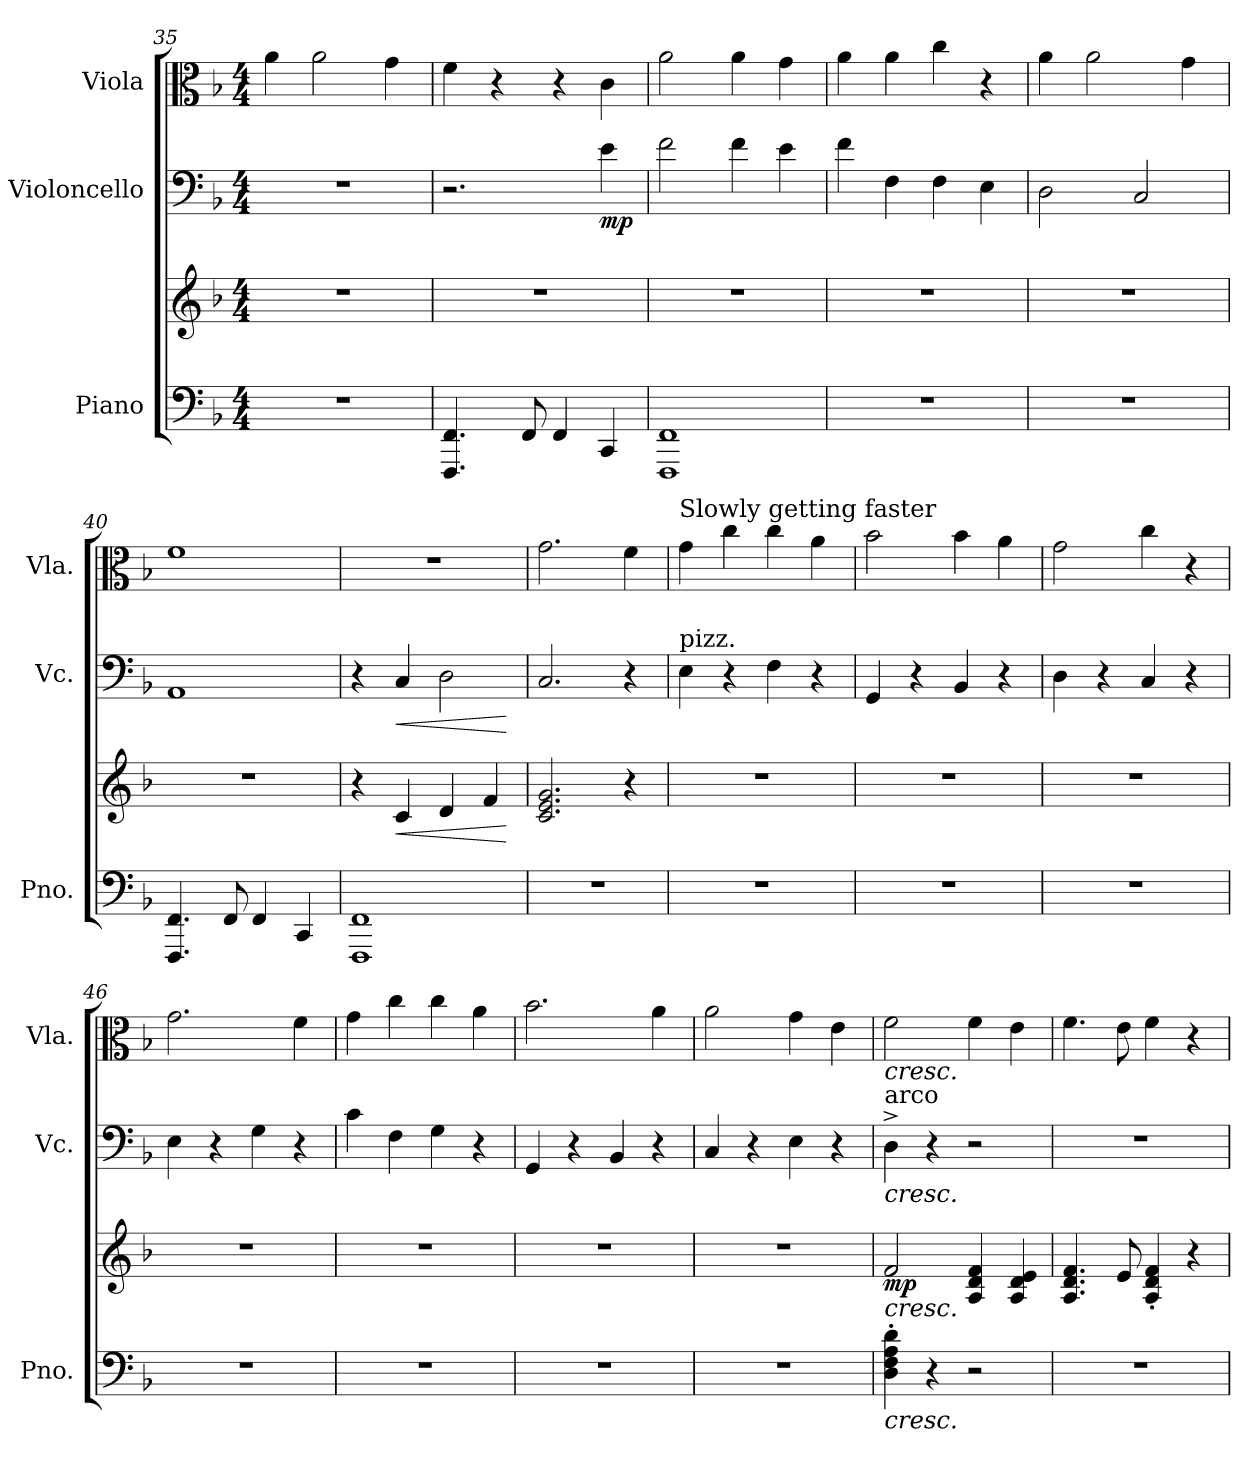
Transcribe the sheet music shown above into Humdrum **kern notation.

**kern	**kern	**dynam	**kern	**dynam	**kern
*part3	*part3	*part3	*part2	*part2	*part1
*staff4	*staff3	*staff3/4	*staff2	*staff2	*staff1
*I"Piano	*	*	*I"Violoncello	*	*I"Viola
*I'Pno.	*	*	*I'Vc.	*	*I'Vla.
*clefF4	*clefG2	*	*clefF4	*	*clefC3
*k[b-]	*k[b-]	*	*k[b-]	*	*k[b-]
*M4/4	*M4/4	*	*M4/4	*	*M4/4
=35	=35	=35	=35	=35	=35
1r	1r	.	1r	.	4a\
.	.	.	.	.	2a\
.	.	.	.	.	4g\
=36	=36	=36	=36	=36	=36
4.FFF/ 4.FF/	1r	.	2.r	.	4f\
.	.	.	.	.	4r
8FF/	.	.	.	.	.
4FF/	.	.	.	.	4r
!	!	!	!	!LO:DY:b	!
4CC/	.	.	4e\	mp	4c\
!!LO:LB:g=z
=37	=37	=37	=37	=37	=37
1FFF 1FF	1r	.	2f\	.	2a\
.	.	.	4f\	.	4a\
.	.	.	4e\	.	4g\
=38	=38	=38	=38	=38	=38
1r	1r	.	4f\	.	4a\
.	.	.	4F\	.	4a\
.	.	.	4F\	.	4cc\
.	.	.	4E\	.	4r
=39	=39	=39	=39	=39	=39
1r	1r	.	2D\	.	4a\
.	.	.	.	.	2a\
.	.	.	2C/	.	.
.	.	.	.	.	4g\
=40	=40	=40	=40	=40	=40
4.FFF/ 4.FF/	1r	.	1AA	.	1f
8FF/	.	.	.	.	.
4FF/	.	.	.	.	.
4CC/	.	.	.	.	.
=41	=41	=41	=41	=41	=41
1FFF 1FF	4r	.	4r	.	1r
!	!	!LO:HP:b	!	!LO:HP:b	!
.	4c/	<	4C/	<	.
.	4d/	.	2D\	.	.
.	4f/	.	.	.	.
.	.	[	.	[	.
=42	=42	=42	=42	=42	=42
*	*	*	*	*	*MM165
1r	2.c/ 2.e/ 2.g/	.	2.C/	.	2.g\
.	4r	.	4r	.	4f\
=43	=43	=43	=43	=43	=43
!	!	!	!	!	!LO:TX:a:t=Slowly getting faster
!	!	!	!LO:TX:a:t=pizz.	!	!
1r	1r	.	4E\	.	4g\
.	.	.	4r	.	4cc\
.	.	.	4F\	.	4cc\
.	.	.	4r	.	4a\
=44	=44	=44	=44	=44	=44
1r	1r	.	4GG/	.	2b-\
.	.	.	4r	.	.
.	.	.	4BB-/	.	4b-\
.	.	.	4r	.	4a\
=45	=45	=45	=45	=45	=45
1r	1r	.	4D\	.	2g\
.	.	.	4r	.	.
.	.	.	4C/	.	4cc\
.	.	.	4r	.	4r
!!LO:PB:g=z
=46	=46	=46	=46	=46	=46
*	*	*	*	*	*MM170
1r	1r	.	4E\	.	2.g\
.	.	.	4r	.	.
.	.	.	4G\	.	.
.	.	.	4r	.	4f\
=47	=47	=47	=47	=47	=47
1r	1r	.	4c\	.	4g\
.	.	.	4F\	.	4cc\
.	.	.	4G\	.	4cc\
.	.	.	4r	.	4a\
=48	=48	=48	=48	=48	=48
*	*	*	*	*	*MM175
1r	1r	.	4GG/	.	2.b-\
.	.	.	4r	.	.
.	.	.	4BB-/	.	.
.	.	.	4r	.	4a\
=49	=49	=49	=49	=49	=49
1r	1r	.	4C/	.	2a\
.	.	.	4r	.	.
.	.	.	4E\	.	4g\
.	.	.	4r	.	4e\
=50	=50	=50	=50	=50	=50
*	*	*	*	*	*MM180
!	!	!	!	!	!LO:TX:b:i:t=cresc.
!	!	!	!LO:TX:a:t=arco	!	!
!	!	!	!LO:TX:b:i:t=cresc.	!	!
!	!LO:TX:b:i:t=cresc.	!	!	!	!
!LO:TX:b:i:t=cresc.	!	!	!	!	!
!	!	!LO:DY:b	!	!	!
4D\' 4F\' 4A\' 4d\'	2f/	mp	4D^\	.	2f\
4r	.	.	4r	.	.
2r	4A/ 4d/ 4f/	.	2r	.	4f\
.	4A/ 4d/ 4e/	.	.	.	4e\
=51	=51	=51	=51	=51	=51
1r	4.A/ 4.d/ 4.f/	.	1r	.	4.f\
.	8e/	.	.	.	8e\
.	4A/' 4d/' 4f/'	.	.	.	4f\
.	4r	.	.	.	4r
=	=	=	=	=	=
*-	*-	*-	*-	*-	*-
